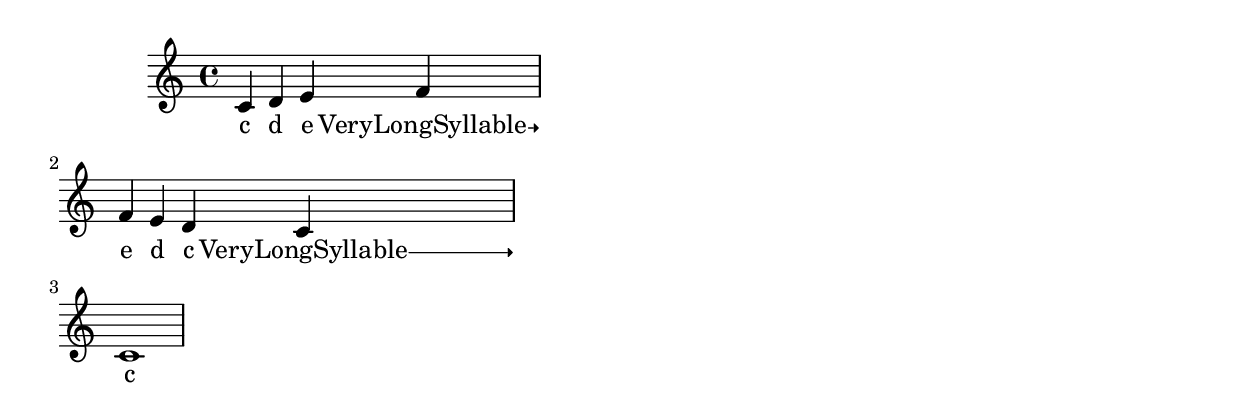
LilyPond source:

\version "2.21.0"
\header {
  texidoc = "Vowel transition arrows are always drawn, but
they do not protrude into the margin.  Instead, space is added
so that the arrow can be drawn at @code{minimum-length}."
  }

\layout {
  ragged-right = ##t
}

\score{
  {
    \relative {
      c'4 d e f | \break
      f4 e d c | \break
      c1 |
    }

    \addlyrics {
      c d e VeryLongSyllable \vowelTransition
      \override VowelTransition.minimum-length = #10
      e d c VeryLongSyllable \vowelTransition
      c
    }
  }
}
